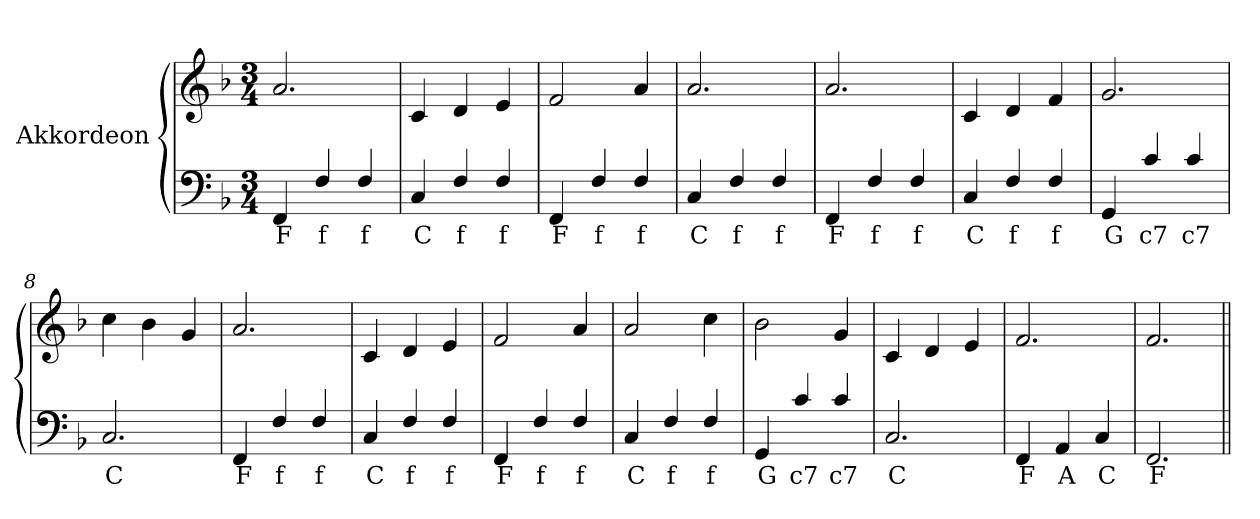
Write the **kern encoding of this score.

**kern	**text	**kern
*part1	*part1	*part1
*staff2	*staff2	*staff1
*I"Akkordeon	*	*
!!LO:PB:g=z
*clefF4	*	*clefG2
*k[b-]	*	*k[b-]
*F:	*	*F:
*M3/4	*	*M3/4
=1	=1	=1
!	!LO:LY:b:color=#000000	!
4FFi/	F	2.ai/
!	!LO:LY:b:color=#000000	!
4Fi/	f	.
!	!LO:LY:b:color=#000000	!
4Fi/	f	.
=2	=2	=2
!	!LO:LY:b:color=#000000	!
4Ci/	C	4ci/
!	!LO:LY:b:color=#000000	!
4Fi/	f	4di/
!	!LO:LY:b:color=#000000	!
4Fi/	f	4ei/
=3	=3	=3
!	!LO:LY:b:color=#000000	!
4FFi/	F	2fi/
!	!LO:LY:b:color=#000000	!
4Fi/	f	.
!	!LO:LY:b:color=#000000	!
4Fi/	f	4ai/
=4	=4	=4
!	!LO:LY:b:color=#000000	!
4Ci/	C	2.ai/
!	!LO:LY:b:color=#000000	!
4Fi/	f	.
!	!LO:LY:b:color=#000000	!
4Fi/	f	.
=5	=5	=5
!	!LO:LY:b:color=#000000	!
4FFi/	F	2.ai/
!	!LO:LY:b:color=#000000	!
4Fi/	f	.
!	!LO:LY:b:color=#000000	!
4Fi/	f	.
=6	=6	=6
!	!LO:LY:b:color=#000000	!
4Ci/	C	4ci/
!	!LO:LY:b:color=#000000	!
4Fi/	f	4di/
!	!LO:LY:b:color=#000000	!
4Fi/	f	4fi/
=7	=7	=7
!	!LO:LY:b:color=#000000	!
4GGi/	G	2.gi/
!	!LO:LY:b:color=#000000	!
4ci/	c7	.
!	!LO:LY:b:color=#000000	!
4ci/	c7	.
!!LO:LB:g=z
=8	=8	=8
!	!LO:LY:b:color=#000000	!
2.Ci/	C	4cci\
.	.	4b-i\
.	.	4gi/
=9	=9	=9
!	!LO:LY:b:color=#000000	!
4FFi/	F	2.ai/
!	!LO:LY:b:color=#000000	!
4Fi/	f	.
!	!LO:LY:b:color=#000000	!
4Fi/	f	.
=10	=10	=10
!	!LO:LY:b:color=#000000	!
4Ci/	C	4ci/
!	!LO:LY:b:color=#000000	!
4Fi/	f	4di/
!	!LO:LY:b:color=#000000	!
4Fi/	f	4ei/
=11	=11	=11
!	!LO:LY:b:color=#000000	!
4FFi/	F	2fi/
!	!LO:LY:b:color=#000000	!
4Fi/	f	.
!	!LO:LY:b:color=#000000	!
4Fi/	f	4ai/
=12	=12	=12
!	!LO:LY:b:color=#000000	!
4Ci/	C	2ai/
!	!LO:LY:b:color=#000000	!
4Fi/	f	.
!	!LO:LY:b:color=#000000	!
4Fi/	f	4cci\
=13	=13	=13
!	!LO:LY:b:color=#000000	!
4GGi/	G	2b-i\
!	!LO:LY:b:color=#000000	!
4ci/	c7	.
!	!LO:LY:b:color=#000000	!
4ci/	c7	4gi/
=14	=14	=14
!	!LO:LY:b:color=#000000	!
2.Ci/	C	4ci/
.	.	4di/
.	.	4ei/
=15	=15	=15
!	!LO:LY:b:color=#000000	!
4FFi/	F	2.fi/
!	!LO:LY:b:color=#000000	!
4AAi/	A	.
!	!LO:LY:b:color=#000000	!
4Ci/	C	.
!!LO:LB:g=z
=16	=16	=16
!	!LO:LY:b:color=#000000	!
2.FFi/	F	2.fi/
=||	=||	=||
*-	*-	*-
